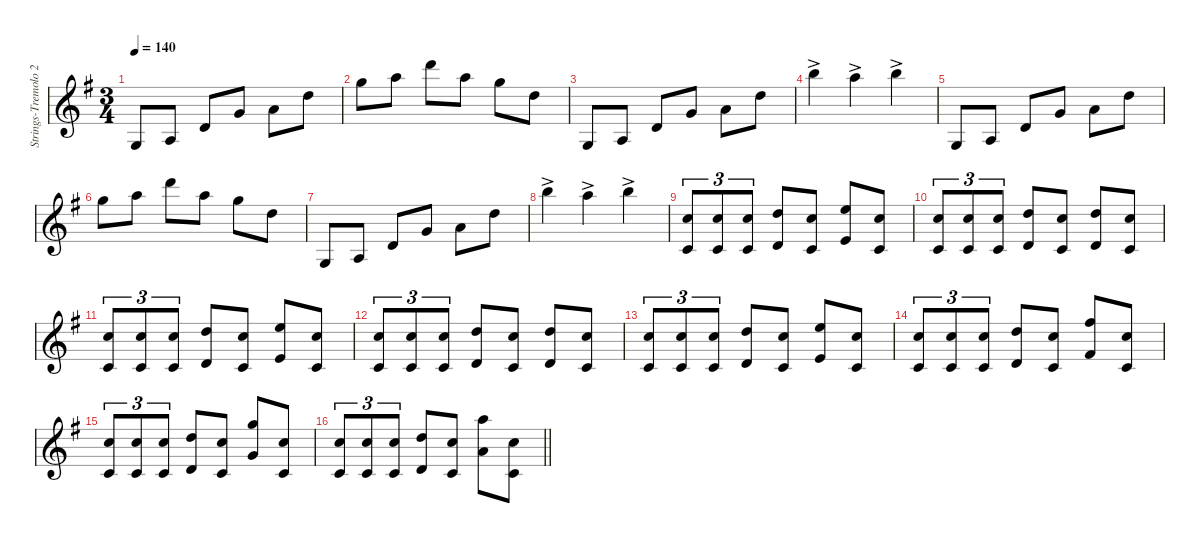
\defaultSystemsLayout 8
\hideDynamics
\bracketExtendMode groupsimilarinstruments
\firstSystemTrackNameMode fullname
\otherSystemsTrackNameOrientation horizontal
\track ("Strings-Tremolo 2" "vln.") {defaultSystemsLayout 8 instrument tremolostrings}
\staff {score}
\tuning (E4 B3 G3 D3 A2 E2)
\ts (3 4)
\tempo 140
\clef g2
\ks g
15.6{acc forcenatural}.8{dy f beam Up} 17.6{acc forcenatural}.8{beam Up} 17.5{acc forcenatural}.8{beam Up} 17.4{acc forcenatural}.8{beam Up} 19.4{acc forcenatural}.8{beam Down} 19.3{acc forcenatural}.8{beam Down} |
20.2{acc forcenatural}.8{beam Down} 17.1{acc forcenatural}.8{beam Down} 22.1{acc forcenatural}.8{beam Down} 17.1{acc forcenatural}.8{beam Down} 20.2{acc forcenatural}.8{beam Down} 19.3{acc forcenatural}.8{beam Down} |
15.6{acc forcenatural}.8{beam Up} 17.6{acc forcenatural}.8{beam Up} 17.5{acc forcenatural}.8{beam Up} 17.4{acc forcenatural}.8{beam Up} 19.4{acc forcenatural}.8{beam Down} 19.3{acc forcenatural}.8{beam Down} |
19.1{ac acc forcenatural}.4{beam Down} 17.1{ac acc forcenatural}.4{beam Down} 19.1{ac acc forcenatural}.4{beam Down} |
15.6{acc forcenatural}.8{beam Up} 17.6{acc forcenatural}.8{beam Up} 17.5{acc forcenatural}.8{beam Up} 17.4{acc forcenatural}.8{beam Up} 19.4{acc forcenatural}.8{beam Down} 19.3{acc forcenatural}.8{beam Down} |
20.2{acc forcenatural}.8{beam Down} 17.1{acc forcenatural}.8{beam Down} 22.1{acc forcenatural}.8{beam Down} 17.1{acc forcenatural}.8{beam Down} 20.2{acc forcenatural}.8{beam Down} 19.3{acc forcenatural}.8{beam Down} |
15.6{acc forcenatural}.8{beam Up} 17.6{acc forcenatural}.8{beam Up} 17.5{acc forcenatural}.8{beam Up} 17.4{acc forcenatural}.8{beam Up} 19.4{acc forcenatural}.8{beam Down} 19.3{acc forcenatural}.8{beam Down} |
19.1{ac acc forcenatural}.4{beam Down} 17.1{ac acc forcenatural}.4{beam Down} 19.1{ac acc forcenatural}.4{beam Down} |
(8.1{acc forcenatural} 10.4{acc forcenatural}).8{tu (3 2) beam Up} (8.1{acc forcenatural} 10.4{acc forcenatural}).8{tu (3 2) beam Up} (8.1{acc forcenatural} 10.4{acc forcenatural}).8{tu (3 2) beam Up} (10.1{acc forcenatural} 12.4{acc forcenatural}).8{beam Up} (8.1{acc forcenatural} 10.4{acc forcenatural}).8{beam Up} (12.1{acc forcenatural} 14.4{acc forcenatural}).8{beam Up} (8.1{acc forcenatural} 10.4{acc forcenatural}).8{beam Up} |
(8.1{acc forcenatural} 10.4{acc forcenatural}).8{tu (3 2) beam Up} (8.1{acc forcenatural} 10.4{acc forcenatural}).8{tu (3 2) beam Up} (8.1{acc forcenatural} 10.4{acc forcenatural}).8{tu (3 2) beam Up} (10.1{acc forcenatural} 12.4{acc forcenatural}).8{beam Up} (8.1{acc forcenatural} 10.4{acc forcenatural}).8{beam Up} (10.1{acc forcenatural} 12.4{acc forcenatural}).8{beam Up} (8.1{acc forcenatural} 10.4{acc forcenatural}).8{beam Up} |
(8.1{acc forcenatural} 10.4{acc forcenatural}).8{tu (3 2) beam Up} (8.1{acc forcenatural} 10.4{acc forcenatural}).8{tu (3 2) beam Up} (8.1{acc forcenatural} 10.4{acc forcenatural}).8{tu (3 2) beam Up} (10.1{acc forcenatural} 12.4{acc forcenatural}).8{beam Up} (8.1{acc forcenatural} 10.4{acc forcenatural}).8{beam Up} (12.1{acc forcenatural} 14.4{acc forcenatural}).8{beam Up} (8.1{acc forcenatural} 10.4{acc forcenatural}).8{beam Up} |
(8.1{acc forcenatural} 10.4{acc forcenatural}).8{tu (3 2) beam Up} (8.1{acc forcenatural} 10.4{acc forcenatural}).8{tu (3 2) beam Up} (8.1{acc forcenatural} 10.4{acc forcenatural}).8{tu (3 2) beam Up} (10.1{acc forcenatural} 12.4{acc forcenatural}).8{beam Up} (8.1{acc forcenatural} 10.4{acc forcenatural}).8{beam Up} (10.1{acc forcenatural} 12.4{acc forcenatural}).8{beam Up} (8.1{acc forcenatural} 10.4{acc forcenatural}).8{beam Up} |
(8.1{acc forcenatural} 10.4{acc forcenatural}).8{tu (3 2) beam Up} (8.1{acc forcenatural} 10.4{acc forcenatural}).8{tu (3 2) beam Up} (8.1{acc forcenatural} 10.4{acc forcenatural}).8{tu (3 2) beam Up} (10.1{acc forcenatural} 12.4{acc forcenatural}).8{beam Up} (8.1{acc forcenatural} 10.4{acc forcenatural}).8{beam Up} (12.1{acc forcenatural} 14.4{acc forcenatural}).8{beam Up} (8.1{acc forcenatural} 10.4{acc forcenatural}).8{beam Up} |
(8.1{acc forcenatural} 10.4{acc forcenatural}).8{tu (3 2) beam Up} (8.1{acc forcenatural} 10.4{acc forcenatural}).8{tu (3 2) beam Up} (8.1{acc forcenatural} 10.4{acc forcenatural}).8{tu (3 2) beam Up} (10.1{acc forcenatural} 12.4{acc forcenatural}).8{beam Up} (8.1{acc forcenatural} 10.4{acc forcenatural}).8{beam Up} (14.1{acc #} 16.4{acc #}).8{beam Up} (8.1{acc forcenatural} 10.4{acc forcenatural}).8{beam Up} |
(8.1{acc forcenatural} 10.4{acc forcenatural}).8{tu (3 2) beam Up} (8.1{acc forcenatural} 10.4{acc forcenatural}).8{tu (3 2) beam Up} (8.1{acc forcenatural} 10.4{acc forcenatural}).8{tu (3 2) beam Up} (10.1{acc forcenatural} 12.4{acc forcenatural}).8{beam Up} (8.1{acc forcenatural} 10.4{acc forcenatural}).8{beam Up} (15.1{acc forcenatural} 17.4{acc forcenatural}).8{beam Up} (8.1{acc forcenatural} 10.4{acc forcenatural}).8{beam Up} |
\barLineRight lightlight
(8.1{acc forcenatural} 10.4{acc forcenatural}).8{tu (3 2) beam Up} (8.1{acc forcenatural} 10.4{acc forcenatural}).8{tu (3 2) beam Up} (8.1{acc forcenatural} 10.4{acc forcenatural}).8{tu (3 2) beam Up} (10.1{acc forcenatural} 12.4{acc forcenatural}).8{beam Up} (8.1{acc forcenatural} 10.4{acc forcenatural}).8{beam Up} (17.1{acc forcenatural} 19.4{acc forcenatural}).8{beam Down} (8.1{acc forcenatural} 10.4{acc forcenatural}).8{beam Down}
